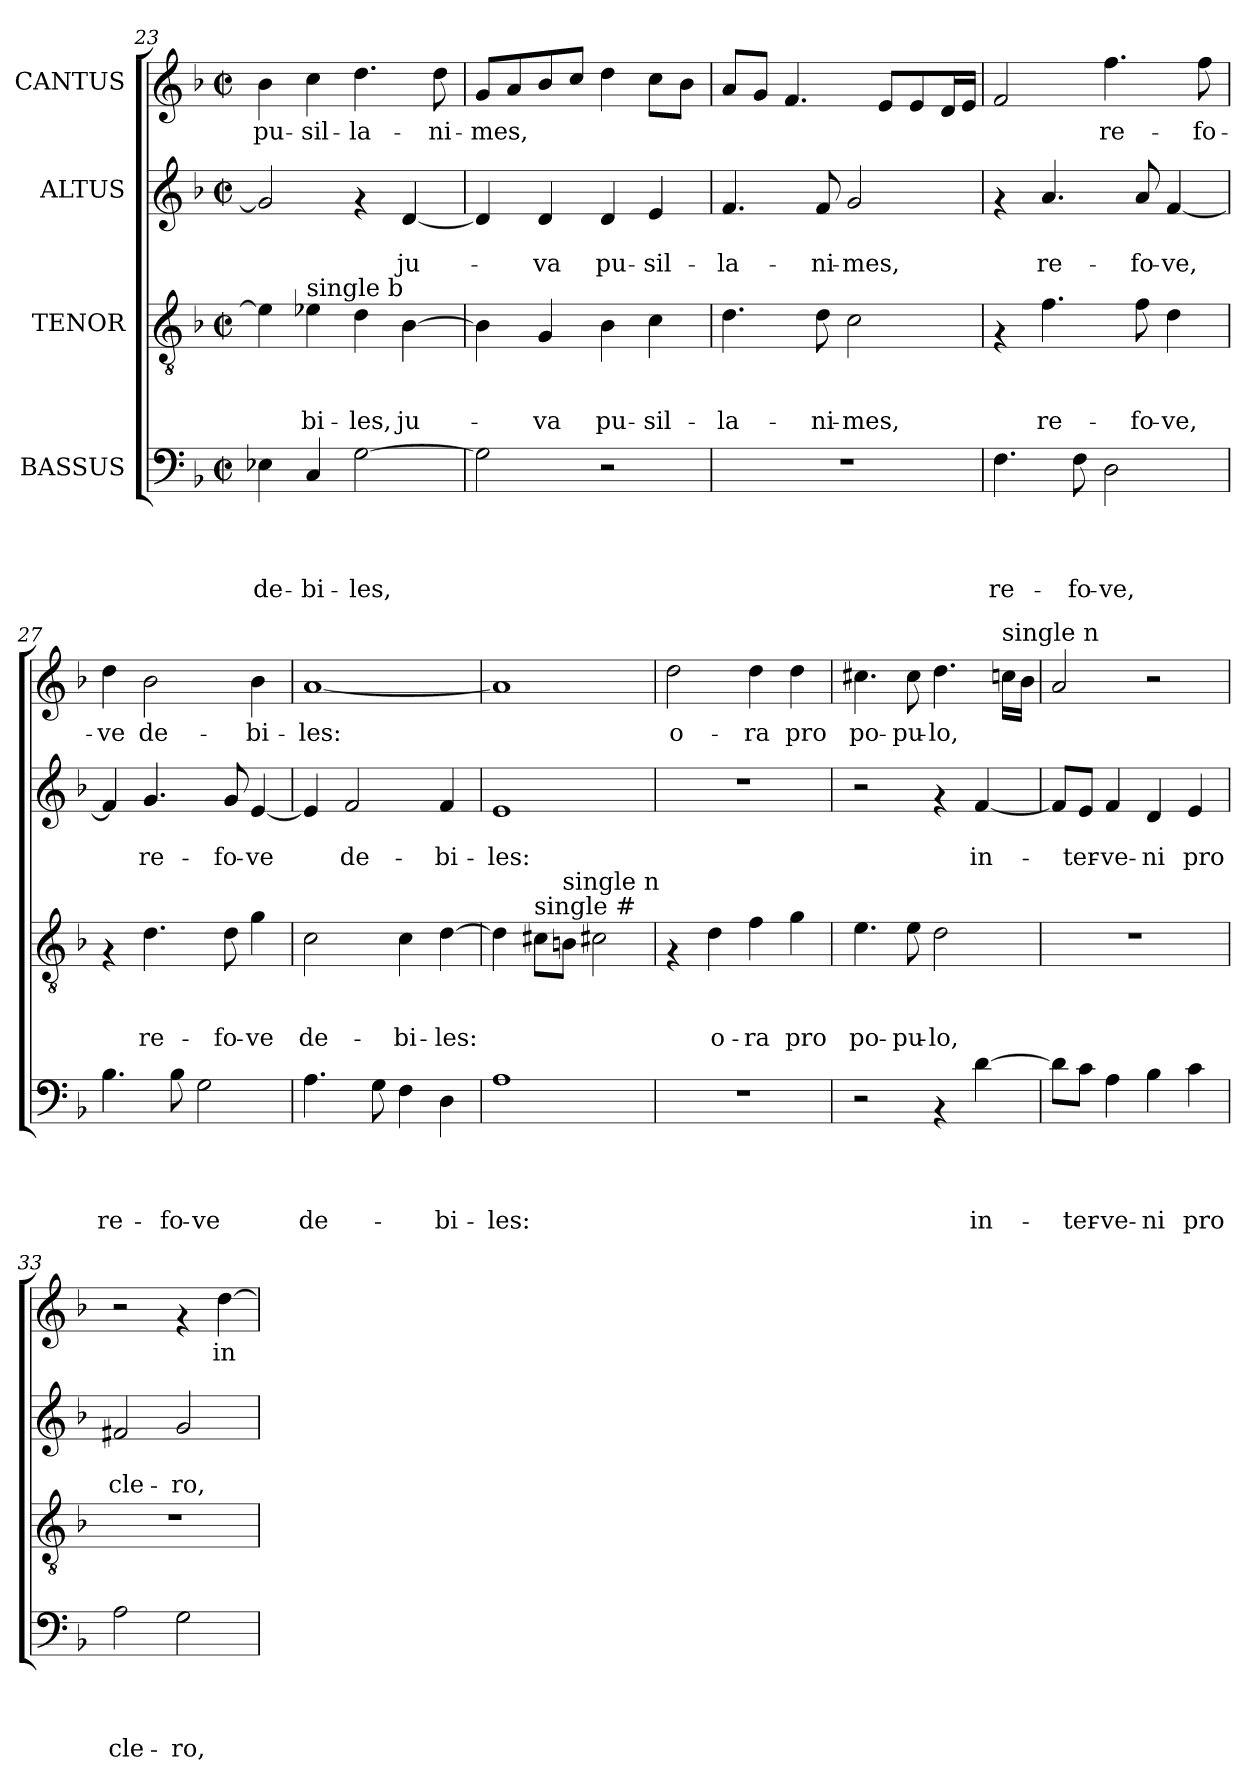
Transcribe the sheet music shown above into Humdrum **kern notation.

**kern	**text	**text	**text	**text	**kern	**text	**text	**text	**kern	**text	**text	**kern	**text
*part4	*part4	*part4	*part4	*part4	*part3	*part3	*part3	*part3	*part2	*part2	*part2	*part1	*part1
*staff4	*staff4	*staff4	*staff4	*staff4	*staff3	*staff3	*staff3	*staff3	*staff2	*staff2	*staff2	*staff1	*staff1
*I"BASSUS	*	*	*	*	*I"TENOR	*	*	*	*I"ALTUS	*	*	*I"CANTUS	*
*clefF4	*	*	*	*	*clefGv2	*	*	*	*clefG2	*	*	*clefG2	*
*k[b-]	*	*	*	*	*k[b-]	*	*	*	*k[b-]	*	*	*k[b-]	*
*F:	*	*	*	*	*F:	*	*	*	*F:	*	*	*F:	*
*M2/2	*	*	*	*	*M2/2	*	*	*	*M2/2	*	*	*M2/2	*
*met(c|)	*	*	*	*	*met(c|)	*	*	*	*met(c|)	*	*	*met(c|)	*
=23	=23	=23	=23	=23	=23	=23	=23	=23	=23	=23	=23	=23	=23
!	!	!	!	!LO:LY:b	!	!	!	!	!	!	!	!	!LO:LY:b
4E-X\	.	.	.	de-	4e-\]	.	.	.	2g/]	.	.	4b-\	pu-
!	!	!	!	!	!LO:TX:a:t=single b	!	!	!	!	!	!	!	!
!	!	!	!	!LO:LY:b	!	!	!	!LO:LY:b	!	!	!	!	!LO:LY:b
4C/	.	.	.	-bi-	4e-\	.	.	-bi-	.	.	.	4cc\	-sil-
!	!	!	!	!LO:LY:b	!	!	!	!LO:LY:b	!	!	!	!	!LO:LY:b
[>2G\	.	.	.	-les,	4d\	.	.	-les,	4rf	.	.	4.dd\	-la-
!	!	!	!	!	!	!	!	!LO:LY:b	!	!	!LO:LY:b	!	!
.	.	.	.	.	[>4B-\	.	.	ju-	[<4d/	.	ju-	.	.
!	!	!	!	!	!	!	!	!	!	!	!	!	!LO:LY:b
.	.	.	.	.	.	.	.	.	.	.	.	8dd\	-ni-
=24	=24	=24	=24	=24	=24	=24	=24	=24	=24	=24	=24	=24	=24
!	!	!	!	!	!	!	!	!	!	!	!	!	!LO:LY:b
2G\]	.	.	.	.	4B-\]	.	.	.	4d/]	.	.	8g/L	-mes,
.	.	.	.	.	.	.	.	.	.	.	.	8a/	.
!	!	!	!	!	!	!	!	!LO:LY:b	!	!	!LO:LY:b	!	!
.	.	.	.	.	4G/	.	.	-va	4d/	.	-va	8b-/	.
.	.	.	.	.	.	.	.	.	.	.	.	8cc/J	.
!	!	!	!	!	!	!	!	!LO:LY:b	!	!	!LO:LY:b	!	!
2r	.	.	.	.	4B-\	.	.	pu-	4d/	.	pu-	4dd\	.
!	!	!	!	!	!	!	!	!LO:LY:b	!	!	!LO:LY:b	!	!
.	.	.	.	.	4c\	.	.	-sil-	4e/	.	-sil-	8cc\L	.
.	.	.	.	.	.	.	.	.	.	.	.	8b-\J	.
=25	=25	=25	=25	=25	=25	=25	=25	=25	=25	=25	=25	=25	=25
!	!	!	!	!	!	!	!	!LO:LY:b	!	!	!LO:LY:b	!	!
1r	.	.	.	.	4.d\	.	.	-la-	4.f/	.	-la-	8a/L	.
.	.	.	.	.	.	.	.	.	.	.	.	8g/J	.
.	.	.	.	.	.	.	.	.	.	.	.	4.f/	.
!	!	!	!	!	!	!	!	!LO:LY:b	!	!	!LO:LY:b	!	!
.	.	.	.	.	8d\	.	.	-ni-	8f/	.	-ni-	.	.
!	!	!	!	!	!	!	!	!LO:LY:b	!	!	!LO:LY:b	!	!
.	.	.	.	.	2c\	.	.	-mes,	2g/	.	-mes,	.	.
.	.	.	.	.	.	.	.	.	.	.	.	8e/L	.
.	.	.	.	.	.	.	.	.	.	.	.	8e/	.
.	.	.	.	.	.	.	.	.	.	.	.	16d/L	.
.	.	.	.	.	.	.	.	.	.	.	.	16e/JJ	.
!!LO:PB:g=z
=26	=26	=26	=26	=26	=26	=26	=26	=26	=26	=26	=26	=26	=26
!	!	!	!	!LO:LY:b	!	!	!	!	!	!	!	!	!
4.F\	.	.	.	re-	4rF	.	.	.	4rf	.	.	2f/	.
!	!	!	!	!	!	!	!	!LO:LY:b	!	!	!LO:LY:b	!	!
.	.	.	.	.	4.f\	.	.	re-	4.a/	.	re-	.	.
!	!	!	!	!LO:LY:b	!	!	!	!	!	!	!	!	!
8F\	.	.	.	-fo-	.	.	.	.	.	.	.	.	.
!	!	!	!	!LO:LY:b	!	!	!	!	!	!	!	!	!LO:LY:b
2D\	.	.	.	-ve,	.	.	.	.	.	.	.	4.ff\	re-
!	!	!	!	!	!	!	!	!LO:LY:b	!	!	!LO:LY:b	!	!
.	.	.	.	.	8f\	.	.	-fo-	8a/	.	-fo-	.	.
!	!	!	!	!	!	!	!	!LO:LY:b	!	!	!LO:LY:b	!	!
.	.	.	.	.	4d\	.	.	-ve,	[<4f/	.	-ve,	.	.
!	!	!	!	!	!	!	!	!	!	!	!	!	!LO:LY:b
.	.	.	.	.	.	.	.	.	.	.	.	8ff\	-fo-
=27	=27	=27	=27	=27	=27	=27	=27	=27	=27	=27	=27	=27	=27
!	!	!	!	!LO:LY:b	!	!	!	!	!	!	!	!	!LO:LY:b
4.B-\	.	.	.	re-	4rF	.	.	.	4f/]	.	.	4dd\	-ve
!	!	!	!	!	!	!	!	!LO:LY:b	!	!	!LO:LY:b	!	!LO:LY:b
.	.	.	.	.	4.d\	.	.	re-	4.g/	.	re-	2b-\	de-
!	!	!	!	!LO:LY:b	!	!	!	!	!	!	!	!	!
8B-\	.	.	.	-fo-	.	.	.	.	.	.	.	.	.
!	!	!	!	!LO:LY:b	!	!	!	!	!	!	!	!	!
2G\	.	.	.	-ve	.	.	.	.	.	.	.	.	.
!	!	!	!	!	!	!	!	!LO:LY:b	!	!	!LO:LY:b	!	!
.	.	.	.	.	8d\	.	.	-fo-	8g/	.	-fo-	.	.
!	!	!	!	!	!	!	!	!LO:LY:b	!	!	!LO:LY:b	!	!LO:LY:b
.	.	.	.	.	4g\	.	.	-ve	[<4e/	.	-ve	4b-\	-bi-
=28	=28	=28	=28	=28	=28	=28	=28	=28	=28	=28	=28	=28	=28
!	!	!	!	!LO:LY:b	!	!	!	!LO:LY:b	!	!	!	!	!LO:LY:b
4.A\	.	.	.	de-	2c\	.	.	de-	4e/]	.	.	[<1a	-les:
!	!	!	!	!	!	!	!	!	!	!	!LO:LY:b	!	!
.	.	.	.	.	.	.	.	.	2f/	.	de-	.	.
8G\	.	.	.	.	.	.	.	.	.	.	.	.	.
!	!	!	!	!	!	!	!	!LO:LY:b	!	!	!	!	!
4F\	.	.	.	.	4c\	.	.	-bi-	.	.	.	.	.
!	!	!	!	!LO:LY:b	!	!	!	!LO:LY:b	!	!	!LO:LY:b	!	!
4D\	.	.	.	-bi-	[>4d\	.	.	-les:	4f/	.	-bi-	.	.
=29	=29	=29	=29	=29	=29	=29	=29	=29	=29	=29	=29	=29	=29
!	!	!	!	!LO:LY:b	!	!	!	!	!	!	!LO:LY:b	!	!
1A	.	.	.	-les:	4d\]	.	.	.	1e	.	-les:	1a]	.
!	!	!	!	!	!LO:TX:a:t=single #	!	!	!	!	!	!	!	!
.	.	.	.	.	8c#\L	.	.	.	.	.	.	.	.
!	!	!	!	!	!LO:TX:a:t=single n	!	!	!	!	!	!	!	!
.	.	.	.	.	8B\J	.	.	.	.	.	.	.	.
.	.	.	.	.	2c#X\	.	.	.	.	.	.	.	.
=30	=30	=30	=30	=30	=30	=30	=30	=30	=30	=30	=30	=30	=30
!	!	!	!	!	!	!	!	!	!	!	!	!	!LO:LY:b
1r	.	.	.	.	4rF	.	.	.	1r	.	.	2dd\	o-
!	!	!	!	!	!	!	!	!LO:LY:b	!	!	!	!	!
.	.	.	.	.	4d\	.	.	o-	.	.	.	.	.
!	!	!	!	!	!	!	!	!LO:LY:b	!	!	!	!	!LO:LY:b
.	.	.	.	.	4f\	.	.	-ra	.	.	.	4dd\	-ra
!	!	!	!	!	!	!	!	!LO:LY:b	!	!	!	!	!LO:LY:b
.	.	.	.	.	4g\	.	.	pro	.	.	.	4dd\	pro
=31	=31	=31	=31	=31	=31	=31	=31	=31	=31	=31	=31	=31	=31
!	!	!	!	!	!	!	!	!LO:LY:b	!	!	!	!	!LO:LY:b
2r	.	.	.	.	4.e\	.	.	po-	2r	.	.	4.cc#X\	po-
!	!	!	!	!	!	!	!	!LO:LY:b	!	!	!	!	!LO:LY:b
.	.	.	.	.	8e\	.	.	-pu-	.	.	.	8cc#\	-pu-
!	!	!	!	!	!	!	!	!LO:LY:b	!	!	!	!	!LO:LY:b
4rAA	.	.	.	.	2d\	.	.	-lo,	4rf	.	.	4.dd\	-lo,
!	!	!	!	!LO:LY:b	!	!	!	!	!	!	!LO:LY:b	!	!
[>4d\	.	.	.	in-	.	.	.	.	[>4f/	.	in-	.	.
!	!	!	!	!	!	!	!	!	!	!	!	!LO:TX:a:t=single n	!
.	.	.	.	.	.	.	.	.	.	.	.	16cc\LL	.
.	.	.	.	.	.	.	.	.	.	.	.	16b-\JJ	.
!!LO:PB:g=z
=32	=32	=32	=32	=32	=32	=32	=32	=32	=32	=32	=32	=32	=32
8d\L]	.	.	.	.	1r	.	.	.	8f/L]	.	.	2a/	.
!	!	!	!	!LO:LY:b	!	!	!	!	!	!	!LO:LY:b	!	!
8c\J	.	.	.	-ter-	.	.	.	.	8e/J	.	-ter-	.	.
!	!	!	!	!LO:LY:b	!	!	!	!	!	!	!LO:LY:b	!	!
4A\	.	.	.	-ve-	.	.	.	.	4f/	.	-ve-	.	.
!	!	!	!	!LO:LY:b	!	!	!	!	!	!	!LO:LY:b	!	!
4B-\	.	.	.	-ni	.	.	.	.	4d/	.	-ni	2r	.
!	!	!	!	!LO:LY:b	!	!	!	!	!	!	!LO:LY:b	!	!
4c\	.	.	.	pro	.	.	.	.	4e/	.	pro	.	.
=33	=33	=33	=33	=33	=33	=33	=33	=33	=33	=33	=33	=33	=33
!	!	!	!	!LO:LY:b	!	!	!	!	!	!	!LO:LY:b	!	!
2A\	.	.	.	cle-	1r	.	.	.	2f#X/	.	cle-	2r	.
!	!	!	!	!LO:LY:b	!	!	!	!	!	!	!LO:LY:b	!	!
2G\	.	.	.	-ro,	.	.	.	.	2g/	.	-ro,	4rf	.
!	!	!	!	!	!	!	!	!	!	!	!	!	!LO:LY:b
.	.	.	.	.	.	.	.	.	.	.	.	[>4dd\	in-
=	=	=	=	=	=	=	=	=	=	=	=	=	=
*-	*-	*-	*-	*-	*-	*-	*-	*-	*-	*-	*-	*-	*-
